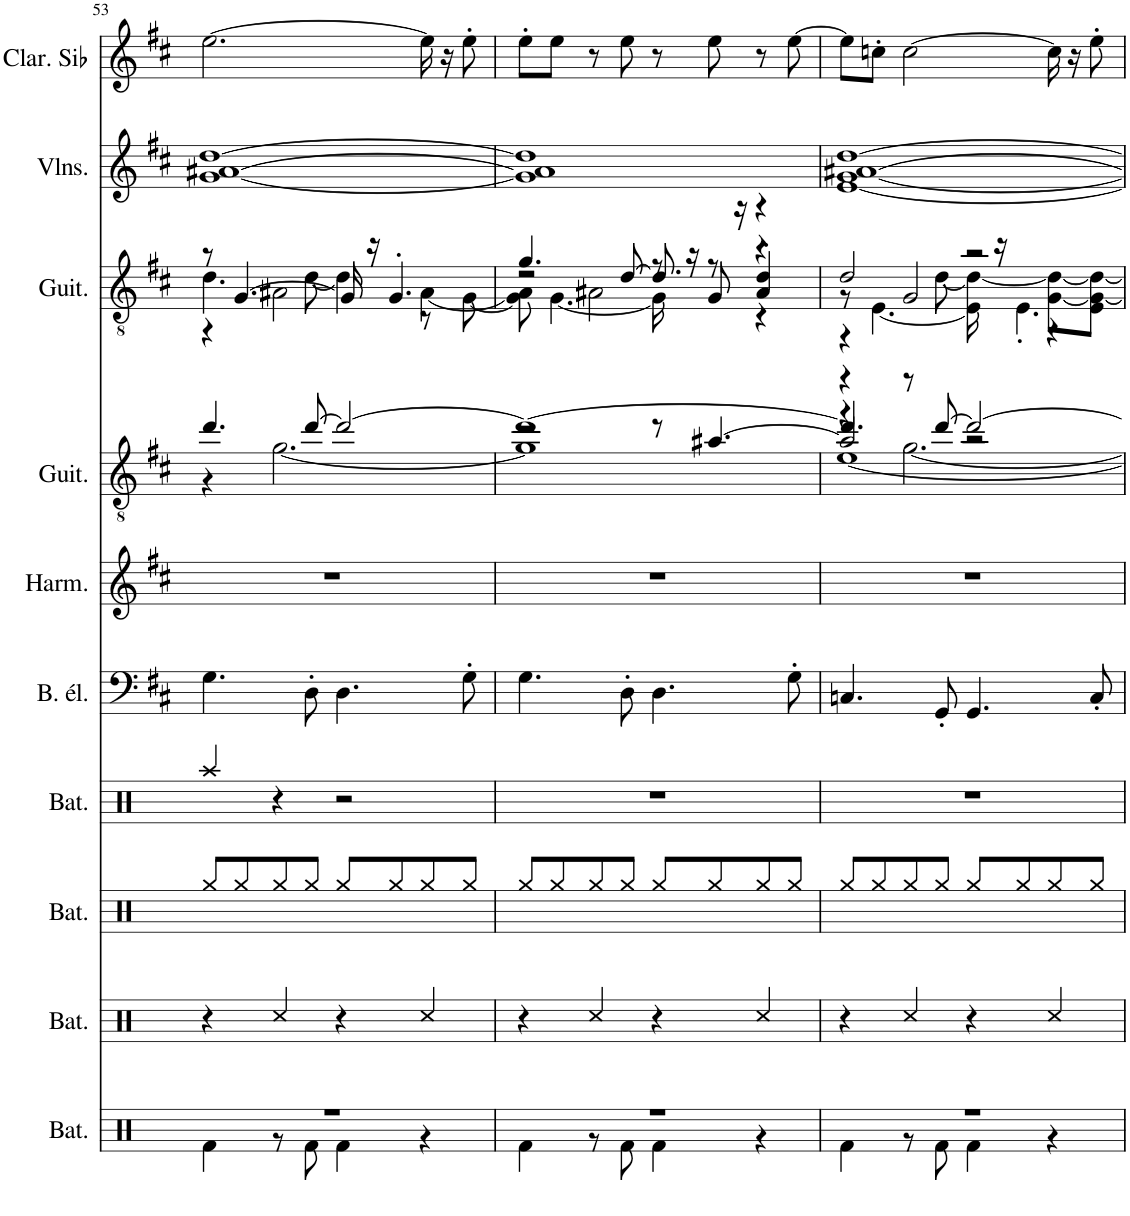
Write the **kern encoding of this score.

**kern	**kern	**kern	**kern	**kern	**kern	**kern	**kern	**kern	**kern
*part10	*part9	*part8	*part7	*part6	*part5	*part4	*part3	*part2	*part1
*staff10	*staff9	*staff8	*staff7	*staff6	*staff5	*staff4	*staff3	*staff2	*staff1
*I"Batterie, Drums	*I"Batterie, Drums	*I"Batterie, Drums	*I"Batterie, Drums	*I"Basse électrique, Electric Bass (finger)	*I"Harmonica, Harmonica	*I"Guitare acoustique, Electric Guitar (jazz)	*I"Guitare acoustique, Electric Guitar (jazz)	*I"Violons, String Ensemble 1	*I"Clarinette en Sib
*I'Bat.	*I'Bat.	*I'Bat.	*I'Bat.	*I'B. él.	*I'Harm.	*I'Guit.	*I'Guit.	*I'Vlns.	*I'Clar. Sib
!!LO:PB:g=z
*clefX	*clefX	*clefX	*clefX	*clefF4	*clefG2	*clefGv2	*clefGv2	*clefG2	*clefG2
*	*	*	*	*Trd7c12	*	*	*	*	*Trd1c2
*k[]	*k[]	*k[]	*k[]	*k[f#c#]	*k[f#c#]	*k[f#c#]	*k[f#c#]	*k[f#c#]	*k[f#c#]
*M4/4	*M4/4	*M4/4	*M4/4	*M4/4	*M4/4	*M4/4	*M4/4	*M4/4	*M4/4
=53	=53	=53	=53	=53	=53	=53	=53	=53	=53
*^	*	*	*	*	*	*^	*^	*	*
*	*	*	*	*	*	*	*	*	*	*^	*	*
1r	4Rf\	4r	8Rgg/L	4Raa/	4.G\	1r	4.dd/	4r	8r	4.d\	4r	[1g [1a#X [1dd	[2.ee\
.	.	.	8Rgg/	.	.	.	.	.	[4.G/	.	.	.	.
.	8r	4Rcc/	8Rgg/	4r	.	.	.	[2.g\	.	.	2A#X\	.	.
.	8Rf\	.	8Rgg/J	.	8D'\	.	[8dd/	.	.	[8d\	.	.	.
.	4Rf\	4r	8Rgg/L	2r	4.D\	.	2dd/_	.	16G/]	4d\]	.	.	.
.	.	.	.	.	.	.	.	.	16r	.	.	.	.
.	.	.	8Rgg/	.	.	.	.	.	4.G'/	.	.	.	.
.	4r	4Rcc/	8Rgg/	.	.	.	.	.	.	8r	[4A#\	.	16ee\]
.	.	.	.	.	.	.	.	.	.	.	.	.	16r
.	.	.	8Rgg/J	.	8G'\	.	.	.	.	[8G\	.	.	8ee'\
=54	=54	=54	=54	=54	=54	=54	=54	=54	=54	=54	=54	=54	=54
*	*	*	*	*	*	*	*	*^	*	*	*^	*	*
1r	4Rf\	4r	8Rgg/L	1r	4.G\	1r	1dd_	2r	1g]	4.g/	8G\]	2r	4A#\]	1g] 1a#] 1dd]	8ee'\L
.	.	.	8Rgg/	.	.	.	.	.	.	.	[4.G\	.	.	.	8ee\J
.	8r	4Rcc/	8Rgg/	.	.	.	.	.	.	.	.	.	2A#X\	.	8r
.	8Rf\	.	8Rgg/J	.	8D'\	.	.	.	.	[8d/	.	.	.	.	8ee\
.	4Rf\	4r	8Rgg/L	.	4.D\	.	.	8r	.	8.d/]	16G\]	8r	.	.	8r
.	.	.	.	.	.	.	.	.	.	.	16r	.	.	.	.
.	.	.	8Rgg/	.	.	.	.	[4.a#X/	.	.	8r	8G/	.	.	8ee\
.	.	.	.	.	.	.	.	.	.	16r	.	.	.	.	.
.	4r	4Rcc/	8Rgg/	.	.	.	.	.	.	4r	4r	4A#/' 4d/'	4r	.	8r
.	.	.	8Rgg/J	.	8G'\	.	.	.	.	.	.	.	.	.	[8ee\
=55	=55	=55	=55	=55	=55	=55	=55	=55	=55	=55	=55	=55	=55	=55	=55
*	*	*	*	*	*	*	*	*	*^	*	*	*	*	*	*
1r	4Rf\	4r	8Rgg/L	1r	4.Cn/	1r	4.dd/]	4r	2a#/]	[1e	2d/	8r	4r	4r	[1e [1g [1a#X [1dd	8ee\L]
.	.	.	8Rgg/	.	.	.	.	.	.	.	.	[4.E\	.	.	.	8ccn'\J
.	8r	4Rcc/	8Rgg/	.	.	.	.	[2.g\	.	.	.	.	2G/	8r	.	[2cc\
.	8Rf\	.	8Rgg/J	.	8GG'/	.	[8dd/	.	.	.	.	.	.	[8d\	.	.
.	4Rf\	4r	8Rgg/L	.	4.GG/	.	2dd/_	.	2r	.	2r	16E\]	.	4d\_	.	.
.	.	.	.	.	.	.	.	.	.	.	.	16r	.	.	.	.
.	.	.	8Rgg/	.	.	.	.	.	.	.	.	4.E'\	.	.	.	.
.	4r	4Rcc/	8Rgg/	.	.	.	.	.	.	.	.	.	4r	[8G\ 8d\_L	.	16cc\]
.	.	.	.	.	.	.	.	.	.	.	.	.	.	.	.	16r
.	.	.	8Rgg/J	.	8C'/	.	.	.	.	.	.	.	.	8E\ 8G\_ 8d\_J	.	8ee'\
*	*	*	*	*	*	*	*v	*v	*v	*v	*	*	*	*	*	*
*v	*v	*	*	*	*	*	*	*v	*v	*v	*v	*	*
=	=	=	=	=	=	=	=	=	=
*-	*-	*-	*-	*-	*-	*-	*-	*-	*-
